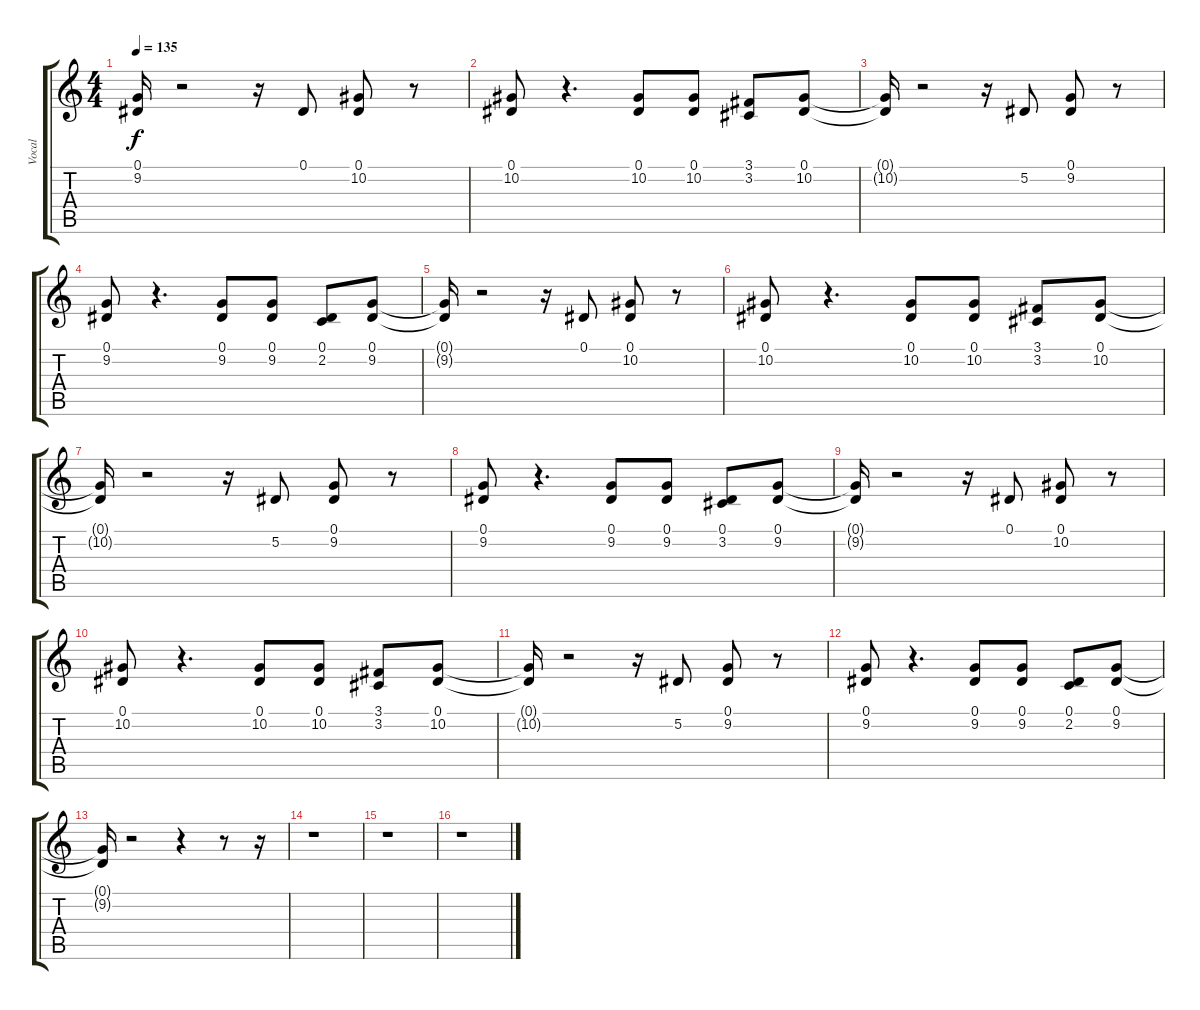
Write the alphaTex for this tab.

\track ("Vocal" "Vocal") {instrument synthvoice}
\staff {score tabs}
\tuning (Eb4 Bb3 Gb3 Db3 Ab2 Eb2) {hide}
\ts (4 4)
\tempo 135
\clef g2
\ks c
(0.1{t} 9.2{t}).16{dy f} r.2 r.16 0.1.8 (0.1 10.2).8 r.8 |
(0.1 10.2).8 r.4{d} (0.1 10.2).8 (0.1 10.2).8 (3.1 3.2).8 (0.1 10.2).8 |
(0.1{t} 10.2{t}).16 r.2 r.16 5.2.8 (0.1 9.2).8 r.8 |
(0.1 9.2).8 r.4{d} (0.1 9.2).8 (0.1 9.2).8 (0.1 2.2).8 (0.1 9.2).8 |
(0.1{t} 9.2{t}).16 r.2 r.16 0.1.8 (0.1 10.2).8 r.8 |
(0.1 10.2).8 r.4{d} (0.1 10.2).8 (0.1 10.2).8 (3.1 3.2).8 (0.1 10.2).8 |
(0.1{t} 10.2{t}).16 r.2 r.16 5.2.8 (0.1 9.2).8 r.8 |
(0.1 9.2).8 r.4{d} (0.1 9.2).8 (0.1 9.2).8 (0.1 3.2).8 (0.1 9.2).8 |
(0.1{t} 9.2{t}).16 r.2 r.16 0.1.8 (0.1 10.2).8 r.8 |
(0.1 10.2).8 r.4{d} (0.1 10.2).8 (0.1 10.2).8 (3.1 3.2).8 (0.1 10.2).8 |
(0.1{t} 10.2{t}).16 r.2 r.16 5.2.8 (0.1 9.2).8 r.8 |
(0.1 9.2).8 r.4{d} (0.1 9.2).8 (0.1 9.2).8 (0.1 2.2).8 (0.1 9.2).8 |
(0.1{t} 9.2{t}).16 r.2 r.4 r.8 r.16 |
r.1 |
r.1 |
r.1
